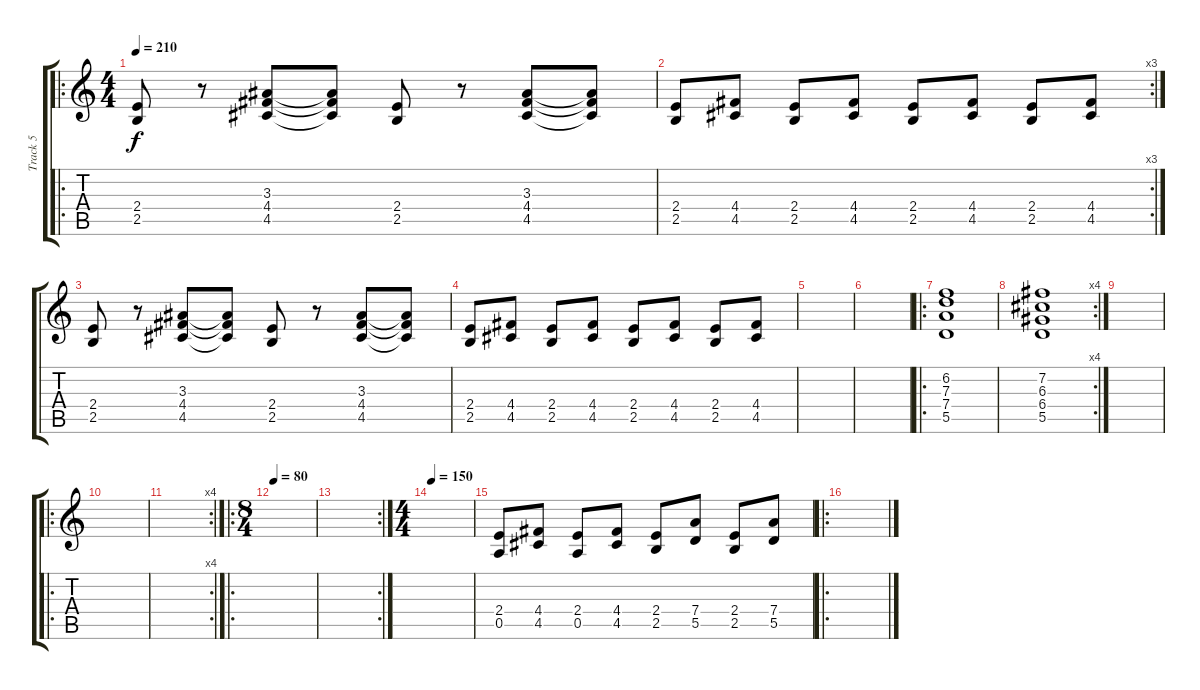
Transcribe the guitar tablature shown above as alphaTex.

\track ("Track 5" "Track 5") {instrument electricguitarjazz}
\staff {score tabs}
\tuning (E4 B3 G3 D3 A2 E2) {hide}
\ro
\ts (4 4)
\tempo 210
\clef g2
\ks c
(2.4 2.5).8{dy f} r.8 (3.3 4.4 4.5).8 (3.3{t} 4.4{t} 4.5{t}).8 (2.4 2.5).8 r.8 (3.3 4.4 4.5).8 (3.3{t} 4.4{t} 4.5{t}).8 |
\rc 3
(2.4 2.5).8 (4.4 4.5).8 (2.4 2.5).8 (4.4 4.5).8 (2.4 2.5).8 (4.4 4.5).8 (2.4 2.5).8 (4.4 4.5).8 |
(2.4 2.5).8 r.8 (3.3 4.4 4.5).8 (3.3{t} 4.4{t} 4.5{t}).8 (2.4 2.5).8 r.8 (3.3 4.4 4.5).8 (3.3{t} 4.4{t} 4.5{t}).8 |
(2.4 2.5).8 (4.4 4.5).8 (2.4 2.5).8 (4.4 4.5).8 (2.4 2.5).8 (4.4 4.5).8 (2.4 2.5).8 (4.4 4.5).8 |
|
|
\ro
(6.2 7.3 7.4 5.5).1 |
\rc 4
(7.2 6.3 6.4 5.5).1 |
|
\ro
|
\rc 4
|
\ro
\ts (8 4)
\tempo 80
|
\rc 2
|
\ts (4 4)
\tempo 150
|
(2.4 0.5).8 (4.4 4.5).8 (2.4 0.5).8 (4.4 4.5).8 (2.4 2.5).8 (7.4 5.5).8 (2.4 2.5).8 (7.4 5.5).8 |
\ro
